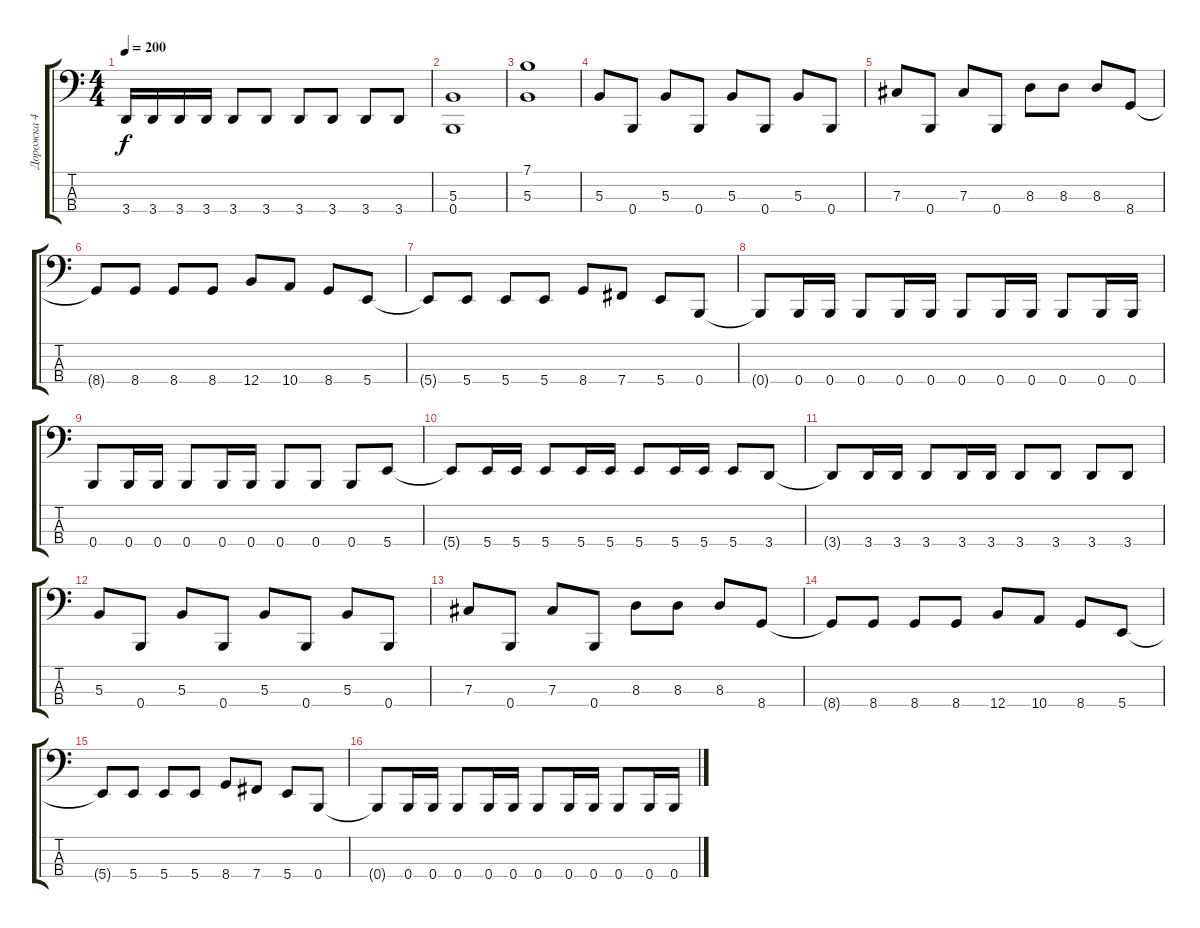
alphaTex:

\track ("Дорожка 4" "Дорожка 4") {instrument electricbassfinger}
\staff {score tabs}
\tuning (E2 B1 Gb1 B0) {hide}
\ts (4 4)
\tempo 200
\clef f4
\ks c
3.4.16{dy f} 3.4.16 3.4.16 3.4.16 3.4.8 3.4.8 3.4.8 3.4.8 3.4.8 3.4.8 |
(5.3 0.4).1 |
(7.1 5.3).1 |
5.3.8 0.4.8 5.3.8 0.4.8 5.3.8 0.4.8 5.3.8 0.4.8 |
7.3.8 0.4.8 7.3.8 0.4.8 8.3.8 8.3.8 8.3.8 8.4.8 |
8.4{t}.8 8.4.8 8.4.8 8.4.8 12.4.8 10.4.8 8.4.8 5.4.8 |
5.4{t}.8 5.4.8 5.4.8 5.4.8 8.4.8 7.4.8 5.4.8 0.4.8 |
0.4{t}.8 0.4.16 0.4.16 0.4.8 0.4.16 0.4.16 0.4.8 0.4.16 0.4.16 0.4.8 0.4.16 0.4.16 |
0.4.8 0.4.16 0.4.16 0.4.8 0.4.16 0.4.16 0.4.8 0.4.8 0.4.8 5.4.8 |
5.4{t}.8 5.4.16 5.4.16 5.4.8 5.4.16 5.4.16 5.4.8 5.4.16 5.4.16 5.4.8 3.4.8 |
3.4{t}.8 3.4.16 3.4.16 3.4.8 3.4.16 3.4.16 3.4.8 3.4.8 3.4.8 3.4.8 |
5.3.8 0.4.8 5.3.8 0.4.8 5.3.8 0.4.8 5.3.8 0.4.8 |
7.3.8 0.4.8 7.3.8 0.4.8 8.3.8 8.3.8 8.3.8 8.4.8 |
8.4{t}.8 8.4.8 8.4.8 8.4.8 12.4.8 10.4.8 8.4.8 5.4.8 |
5.4{t}.8 5.4.8 5.4.8 5.4.8 8.4.8 7.4.8 5.4.8 0.4.8 |
0.4{t}.8 0.4.16 0.4.16 0.4.8 0.4.16 0.4.16 0.4.8 0.4.16 0.4.16 0.4.8 0.4.16 0.4.16
